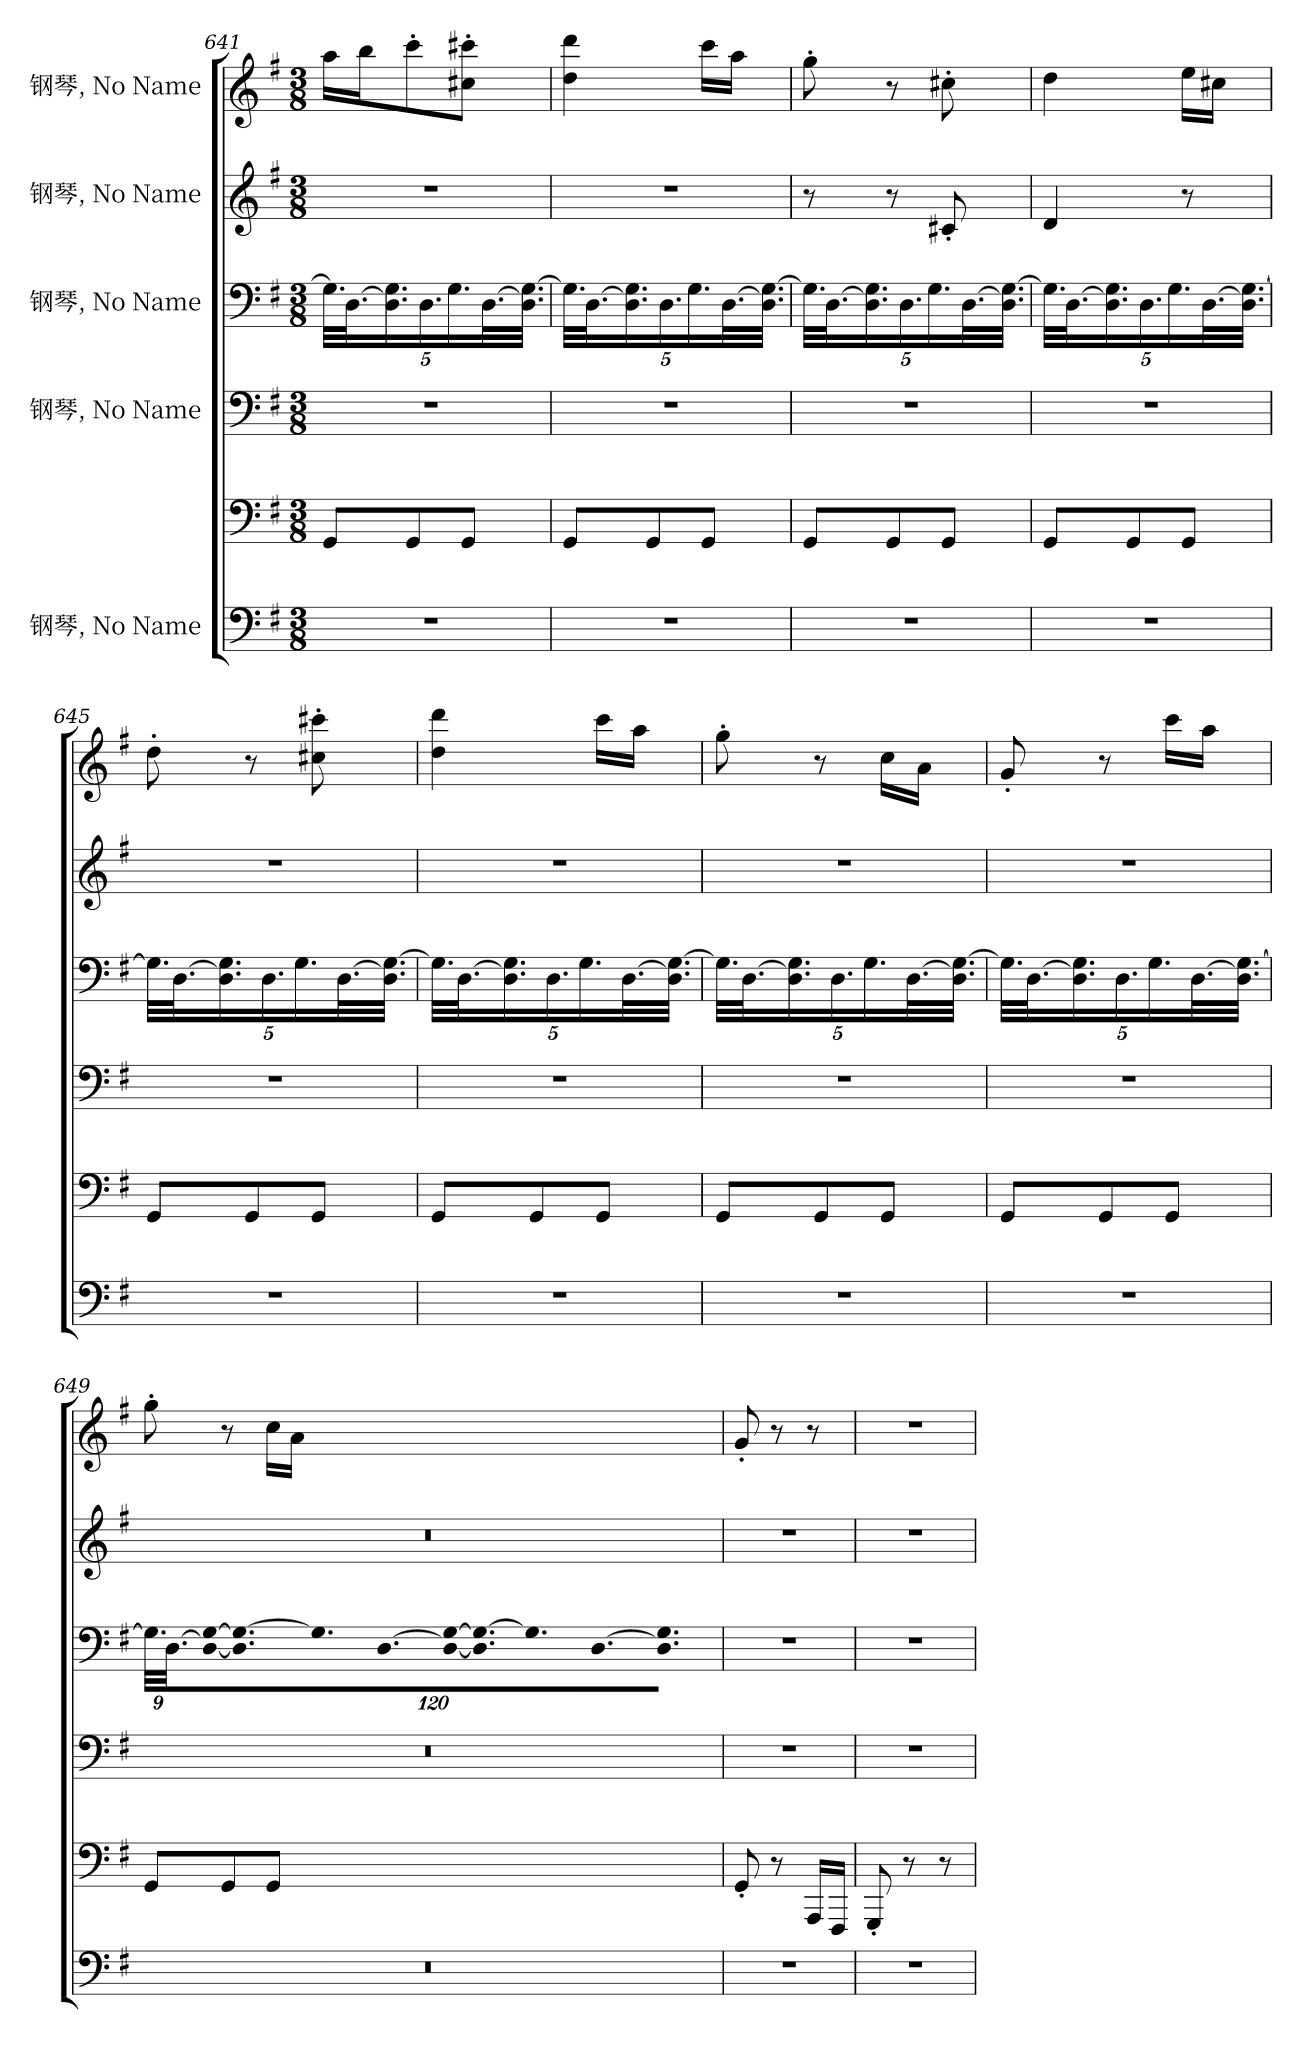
**kern	**kern	**kern	**kern	**kern	**kern
*part5	*part5	*part4	*part3	*part2	*part1
*staff6	*staff5	*staff4	*staff3	*staff2	*staff1
*I"钢琴, No Name	*	*I"钢琴, No Name	*I"钢琴, No Name	*I"钢琴, No Name	*I"钢琴, No Name
*clefF4	*clefF4	*clefF4	*clefF4	*clefG2	*clefG2
*k[f#]	*k[f#]	*k[f#]	*k[f#]	*k[f#]	*k[f#]
*M3/8	*M3/8	*M3/8	*M3/8	*M3/8	*M3/8
*	*	*	*Xbrackettup	*	*
=641	=641	=641	=641	=641	=641
4.r	8GG/L	4.r	40.G\LLL]	4.r	16aa\LL
.	.	.	[40.D\J	.	.
.	.	.	.	.	16bb\J
.	.	.	20.D\] 20.G\	.	.
.	8GG/	.	.	.	8ccc'\
.	.	.	20.D\	.	.
.	.	.	20.G\	.	.
.	8GG/J	.	.	.	8cc#X\' 8ccc#X\'J
.	.	.	[40.D\L	.	.
.	.	.	40.D\] [40.G\JJJ	.	.
=642	=642	=642	=642	=642	=642
*	*	*	*	*	*MM121
4.r	8GG/L	4.r	40.G\LLL]	4.r	4dd\ 4ddd\
.	.	.	[40.D\J	.	.
.	.	.	20.D\] 20.G\	.	.
.	8GG/	.	.	.	.
.	.	.	20.D\	.	.
.	.	.	20.G\	.	.
.	8GG/J	.	.	.	16ccc\LL
.	.	.	[40.D\L	.	.
.	.	.	.	.	16aa\JJ
.	.	.	40.D\] [40.G\JJJ	.	.
!!LO:LB:g=z
=643	=643	=643	=643	=643	=643
4.r	8GG/L	4.r	40.G\LLL]	8r	8gg'\
.	.	.	[40.D\J	.	.
.	.	.	20.D\] 20.G\	.	.
.	8GG/	.	.	8r	8r
.	.	.	20.D\	.	.
.	.	.	20.G\	.	.
.	8GG/J	.	.	8c#X'/	8cc#X'\
.	.	.	[40.D\L	.	.
.	.	.	40.D\] [40.G\JJJ	.	.
=644	=644	=644	=644	=644	=644
4.r	8GG/L	4.r	40.G\LLL]	4d/	4dd\
.	.	.	[40.D\J	.	.
.	.	.	20.D\] 20.G\	.	.
.	8GG/	.	.	.	.
.	.	.	20.D\	.	.
.	.	.	20.G\	.	.
.	8GG/J	.	.	8r	16ee\LL
.	.	.	[40.D\L	.	.
.	.	.	.	.	16cc#X\JJ
.	.	.	40.D\] [40.G\JJJ	.	.
=645	=645	=645	=645	=645	=645
4.r	8GG/L	4.r	40.G\LLL]	4.r	8dd'\
.	.	.	[40.D\J	.	.
.	.	.	20.D\] 20.G\	.	.
.	8GG/	.	.	.	8r
.	.	.	20.D\	.	.
.	.	.	20.G\	.	.
.	8GG/J	.	.	.	8cc#X\' 8ccc#X\'
.	.	.	[40.D\L	.	.
.	.	.	40.D\] [40.G\JJJ	.	.
!!LO:PB:g=z
=646	=646	=646	=646	=646	=646
4.r	8GG/L	4.r	40.G\LLL]	4.r	4dd\ 4ddd\
.	.	.	[40.D\J	.	.
.	.	.	20.D\] 20.G\	.	.
.	8GG/	.	.	.	.
.	.	.	20.D\	.	.
.	.	.	20.G\	.	.
.	8GG/J	.	.	.	16ccc\LL
.	.	.	[40.D\L	.	.
.	.	.	.	.	16aa\JJ
.	.	.	40.D\] [40.G\JJJ	.	.
=647	=647	=647	=647	=647	=647
4.r	8GG/L	4.r	40.G\LLL]	4.r	8gg'\
.	.	.	[40.D\J	.	.
.	.	.	20.D\] 20.G\	.	.
.	8GG/	.	.	.	8r
.	.	.	20.D\	.	.
.	.	.	20.G\	.	.
.	8GG/J	.	.	.	16cc\LL
.	.	.	[40.D\L	.	.
*	*	*	*	*	*MM116
.	.	.	.	.	16a\JJ
.	.	.	40.D\] [40.G\JJJ	.	.
=648	=648	=648	=648	=648	=648
4.r	8GG/L	4.r	40.G\LLL]	4.r	8g'/
.	.	.	[40.D\J	.	.
.	.	.	20.D\] 20.G\	.	.
.	8GG/	.	.	.	8r
.	.	.	20.D\	.	.
.	.	.	20.G\	.	.
.	8GG/J	.	.	.	16ccc\LL
.	.	.	[40.D\L	.	.
*	*	*	*	*	*MM114
.	.	.	.	.	16aa\JJ
.	.	.	40.D\] [40.G\JJJ	.	.
!!LO:LB:g=z
=649	=649	=649	=649	=649	=649
4.r	8GG/L	4.r	36.G\LLL]	4.r	8gg'\
.	.	.	[36.D\J	.	.
!	!	!	!LO:N:vis=16	!	!
.	.	.	1920%107D\_ [1920%107G\	.	.
.	8GG/	.	.	.	8r
!	!	!	!LO:N:vis=256.	!	!
.	.	.	1920%13D\] 1920%13G\_KLL	.	.
.	.	.	72.G\J]	.	.
.	.	.	[36.D\J	.	.
!	!	!	!LO:N:vis=16	!	!
.	.	.	1920%107D\_ [1920%107G\	.	.
.	8GG/J	.	.	.	16cc\LL
!	!	!	!LO:N:vis=256.	!	!
.	.	.	1920%13D\] 1920%13G\_KLL	.	.
.	.	.	72.G\J]	.	.
.	.	.	[36.D\	.	.
*	*	*	*	*	*MM112
.	.	.	.	.	16a\JJ
.	.	.	36.D\] 36.G\JJJ	.	.
=650	=650	=650	=650	=650	=650
4.r	8GG'/	4.r	4.r	4.r	8g'/
.	8r	.	.	.	8r
.	16AAA/LL	.	.	.	8r
.	16FFF#/JJ	.	.	.	.
=651	=651	=651	=651	=651	=651
4.r	8GGG'/	4.r	4.r	4.r	4.r
.	8r	.	.	.	.
.	8r	.	.	.	.
=	=	=	=	=	=
*-	*-	*-	*-	*-	*-
